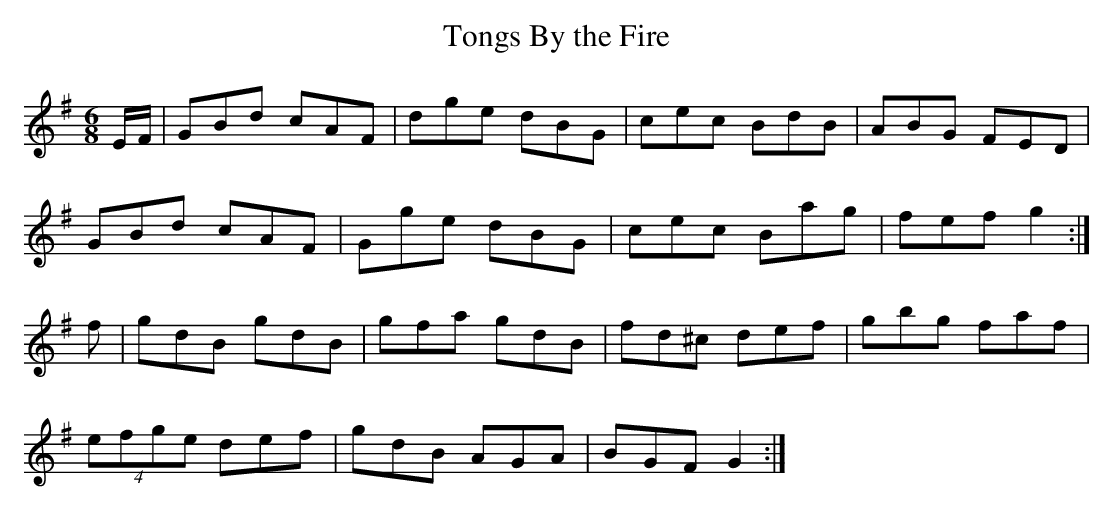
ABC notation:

X:1
T:Tongs By the Fire
M:6/8
L:1/8
K:G
E/F/|GBd cAF|dge dBG|cec BdB|ABG FED|!
GBd cAF|Gge dBG|cec Bag|fef g2:|!
f|gdB gdB|gfa gdB|fd^c def|gbg faf|!
(4efge def|gdB AGA|BGF G2:|
